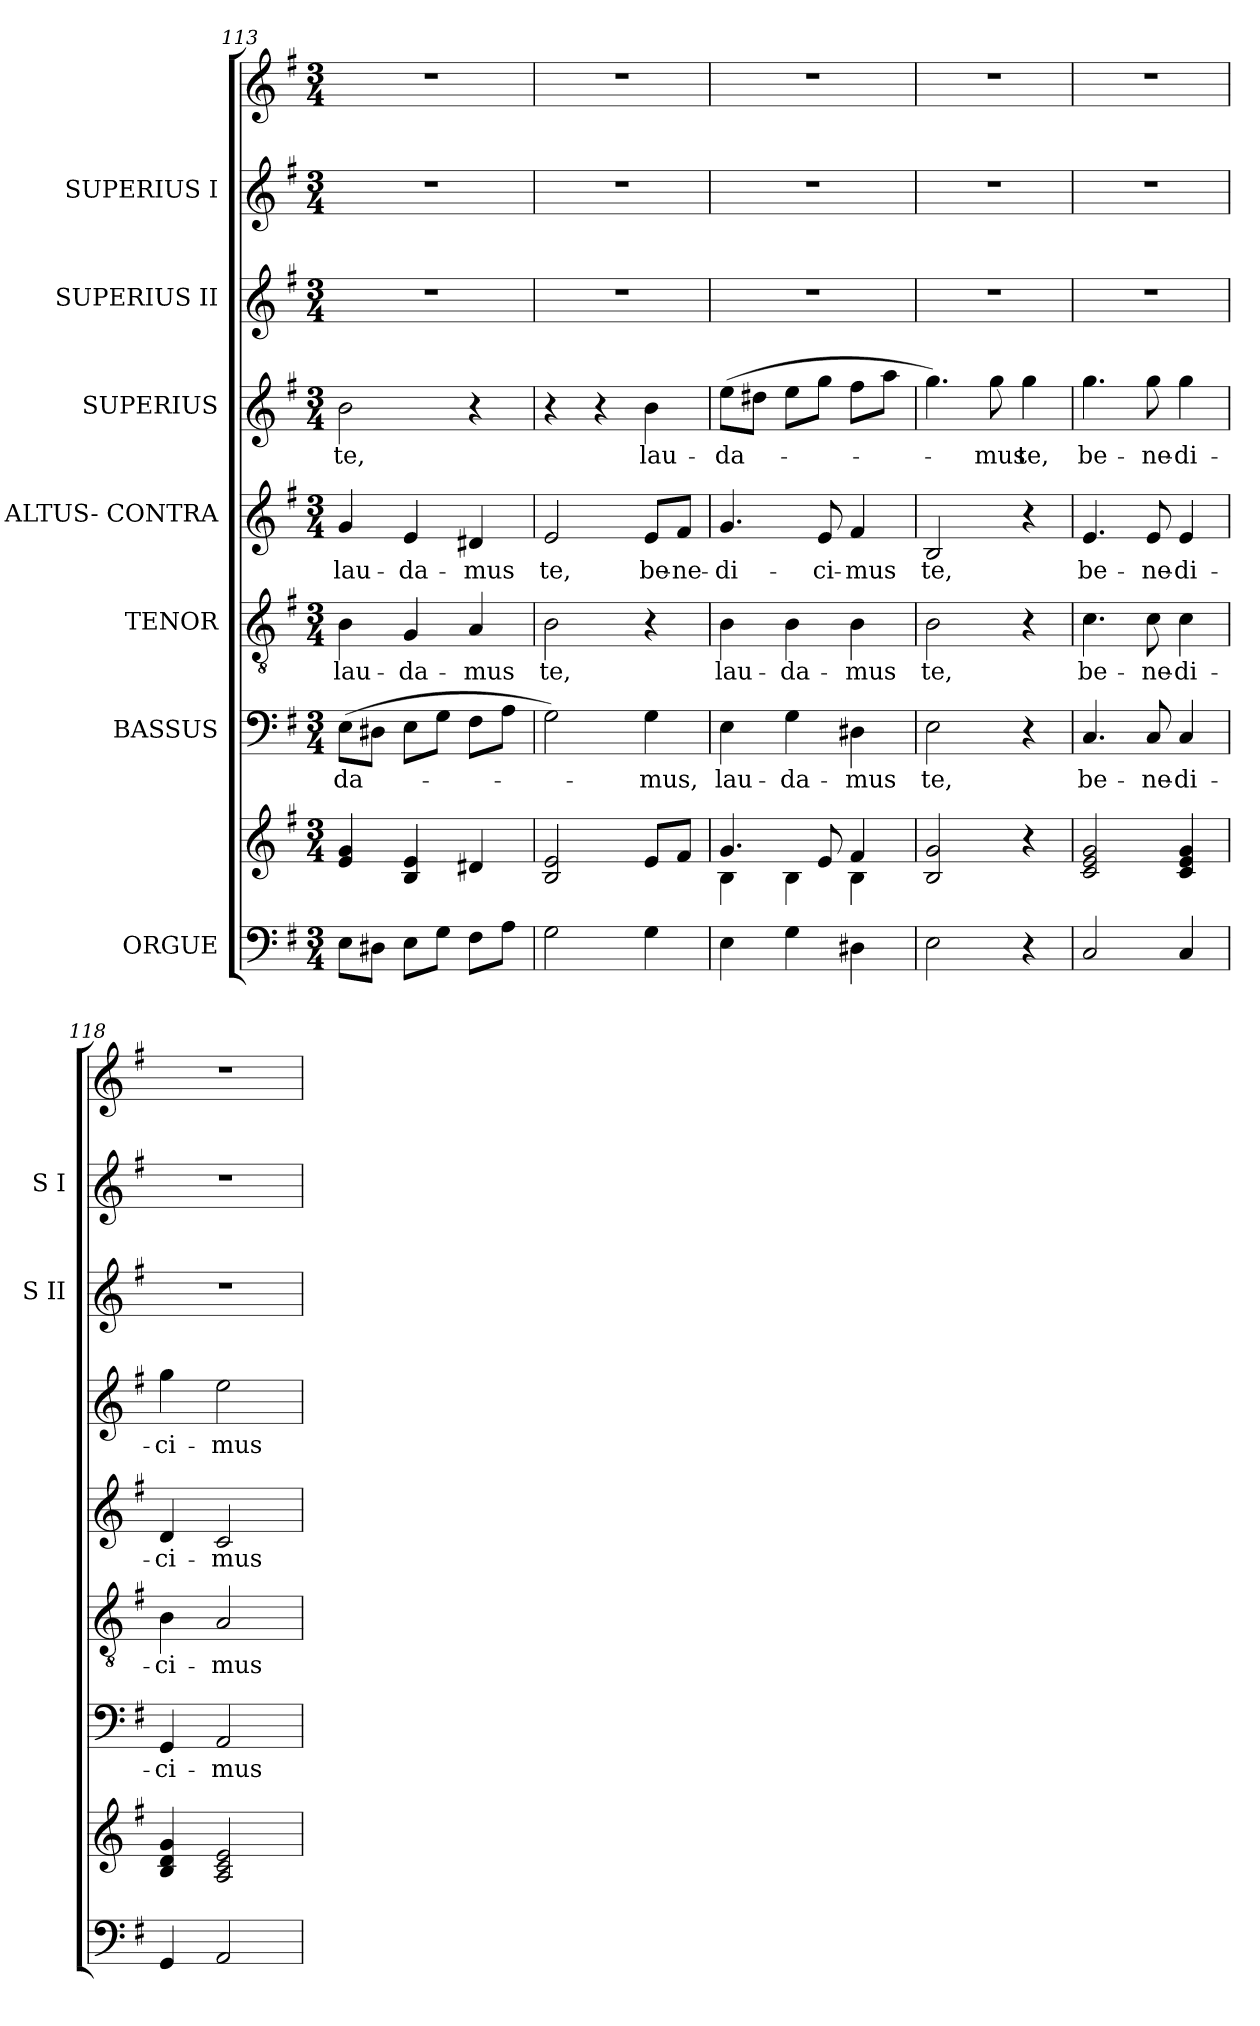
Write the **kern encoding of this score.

**kern	**kern	**kern	**text	**kern	**text	**kern	**text	**kern	**text	**kern	**kern	**kern
*part8	*part8	*part7	*part7	*part6	*part6	*part5	*part5	*part4	*part4	*part3	*part2	*part1
*staff9	*staff8	*staff7	*staff7	*staff6	*staff6	*staff5	*staff5	*staff4	*staff4	*staff3	*staff2	*staff1
*I"ORGUE	*	*I"BASSUS	*	*I"TENOR	*	*I"ALTUS- CONTRA	*	*I"SUPERIUS	*	*I"SUPERIUS II	*I"SUPERIUS I	*
*	*	*	*	*	*	*	*	*	*	*I'S II	*I'S I	*
*clefF4	*clefG2	*clefF4	*	*clefGv2	*	*clefG2	*	*clefG2	*	*clefG2	*clefG2	*clefG2
*k[f#]	*k[f#]	*k[f#]	*	*k[f#]	*	*k[f#]	*	*k[f#]	*	*k[f#]	*k[f#]	*k[f#]
*e:	*e:	*e:	*	*e:	*	*e:	*	*e:	*	*e:	*e:	*e:
*M3/4	*M3/4	*M3/4	*	*M3/4	*	*M3/4	*	*M3/4	*	*M3/4	*M3/4	*M3/4
=113	=113	=113	=113	=113	=113	=113	=113	=113	=113	=113	=113	=113
!	!	!	!LO:LY:b	!	!LO:LY:b	!	!LO:LY:b	!	!LO:LY:b	!	!	!
8E\L	4e/ 4g/	(>8E\L	-da-	4B\	lau-	4g/	lau-	2b\	te,	2.r	2.r	2.r
8D#X\J	.	8D#X\J	.	.	.	.	.	.	.	.	.	.
!	!	!	!	!	!LO:LY:b	!	!LO:LY:b	!	!	!	!	!
8E\L	4B/ 4e/	8E\L	.	4G/	-da-	4e/	-da-	.	.	.	.	.
8G\J	.	8G\J	.	.	.	.	.	.	.	.	.	.
!	!	!	!	!	!LO:LY:b	!	!LO:LY:b	!	!	!	!	!
8F#\L	4d#X/	8F#\L	.	4A/	-mus	4d#X/	-mus	4r	.	.	.	.
8A\J	.	8A\J	.	.	.	.	.	.	.	.	.	.
!!LO:LB:g=z
=114	=114	=114	=114	=114	=114	=114	=114	=114	=114	=114	=114	=114
!	!	!	!	!	!LO:LY:b	!	!LO:LY:b	!	!	!	!	!
2G\	2B/ 2e/	2G\)	.	2B\	te,	2e/	te,	4r	.	2.r	2.r	2.r
.	.	.	.	.	.	.	.	4r	.	.	.	.
!	!	!	!LO:LY:b	!	!	!	!LO:LY:b	!	!LO:LY:b	!	!	!
4G\	8e/L	4G\	-mus,	4r	.	8e/L	be-	4b\	lau-	.	.	.
!	!	!	!	!	!	!	!LO:LY:b	!	!	!	!	!
.	8f#/J	.	.	.	.	8f#/J	-ne-	.	.	.	.	.
=115	=115	=115	=115	=115	=115	=115	=115	=115	=115	=115	=115	=115
*	*^	*	*	*	*	*	*	*	*	*	*	*
!	!	!	!	!LO:LY:b	!	!LO:LY:b	!	!LO:LY:b	!	!LO:LY:b	!	!	!
4E\	4.g/	4B\	4E\	lau-	4B\	lau-	4.g/	-di-	(>8ee\L	-da-	2.r	2.r	2.r
.	.	.	.	.	.	.	.	.	8dd#X\J	.	.	.	.
!	!	!	!	!LO:LY:b	!	!LO:LY:b	!	!	!	!	!	!	!
4G\	.	4B\	4G\	-da-	4B\	-da-	.	.	8ee\L	.	.	.	.
!	!	!	!	!	!	!	!	!LO:LY:b	!	!	!	!	!
.	8e/	.	.	.	.	.	8e/	-ci-	8gg\J	.	.	.	.
!	!	!	!	!LO:LY:b	!	!LO:LY:b	!	!LO:LY:b	!	!	!	!	!
4D#X\	4f#/	4B\	4D#X\	-mus	4B\	-mus	4f#/	-mus	8ff#\L	.	.	.	.
.	.	.	.	.	.	.	.	.	8aa\J	.	.	.	.
*	*v	*v	*	*	*	*	*	*	*	*	*	*	*
=116	=116	=116	=116	=116	=116	=116	=116	=116	=116	=116	=116	=116
!	!	!	!LO:LY:b	!	!LO:LY:b	!	!LO:LY:b	!	!	!	!	!
2E\	2B/ 2g/	2E\	te,	2B\	te,	2B/	te,	4.gg\)	.	2.r	2.r	2.r
!	!	!	!	!	!	!	!	!	!LO:LY:b	!	!	!
.	.	.	.	.	.	.	.	8gg\	-mus	.	.	.
!	!	!	!	!	!	!	!	!	!LO:LY:b	!	!	!
4r	4r	4r	.	4r	.	4r	.	4gg\	te,	.	.	.
=117	=117	=117	=117	=117	=117	=117	=117	=117	=117	=117	=117	=117
!	!	!	!LO:LY:b	!	!LO:LY:b	!	!LO:LY:b	!	!LO:LY:b	!	!	!
2C/	2c/ 2e/ 2g/	4.C/	be-	4.c\	be-	4.e/	be-	4.gg\	be-	2.r	2.r	2.r
!	!	!	!LO:LY:b	!	!LO:LY:b	!	!LO:LY:b	!	!LO:LY:b	!	!	!
.	.	8C/	-ne-	8c\	-ne-	8e/	-ne-	8gg\	-ne-	.	.	.
!	!	!	!LO:LY:b	!	!LO:LY:b	!	!LO:LY:b	!	!LO:LY:b	!	!	!
4C/	4c/ 4e/ 4g/	4C/	-di-	4c\	-di-	4e/	-di-	4gg\	-di-	.	.	.
=118	=118	=118	=118	=118	=118	=118	=118	=118	=118	=118	=118	=118
!	!	!	!LO:LY:b	!	!LO:LY:b	!	!LO:LY:b	!	!LO:LY:b	!	!	!
4GG/	4B/ 4d/ 4g/	4GG/	-ci-	4B\	-ci-	4d/	-ci-	4gg\	-ci-	2.r	2.r	2.r
!	!	!	!LO:LY:b	!	!LO:LY:b	!	!LO:LY:b	!	!LO:LY:b	!	!	!
2AA/	2A/ 2c/ 2e/	2AA/	-mus	2A/	-mus	2c/	-mus	2ee\	-mus	.	.	.
=	=	=	=	=	=	=	=	=	=	=	=	=
*-	*-	*-	*-	*-	*-	*-	*-	*-	*-	*-	*-	*-
